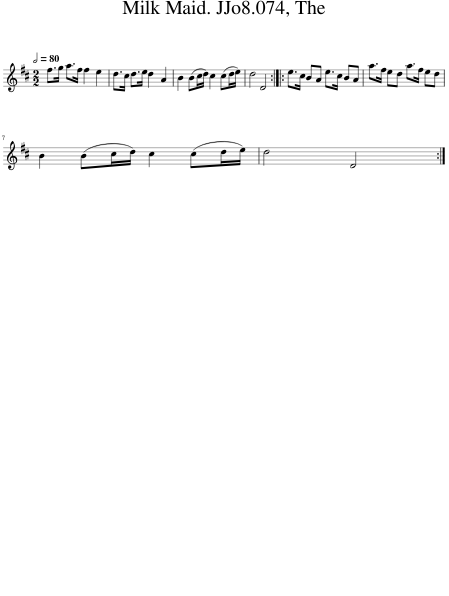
X:1
L:1/8
Q:1/2=80
M:2/2
I:linebreak $
K:D
V:1 treble
V:1
 f>g a>f f2 e2 | d>c d>e d2 A2 | B2 (Bc/d/) c2 (cd/e/) | d4 D4 :: e>c BA e>c BA | %5
 a>f ed a>f ed |$ B2 (Bc/d/) c2 (cd/e/) | d4 D4 :| %8
